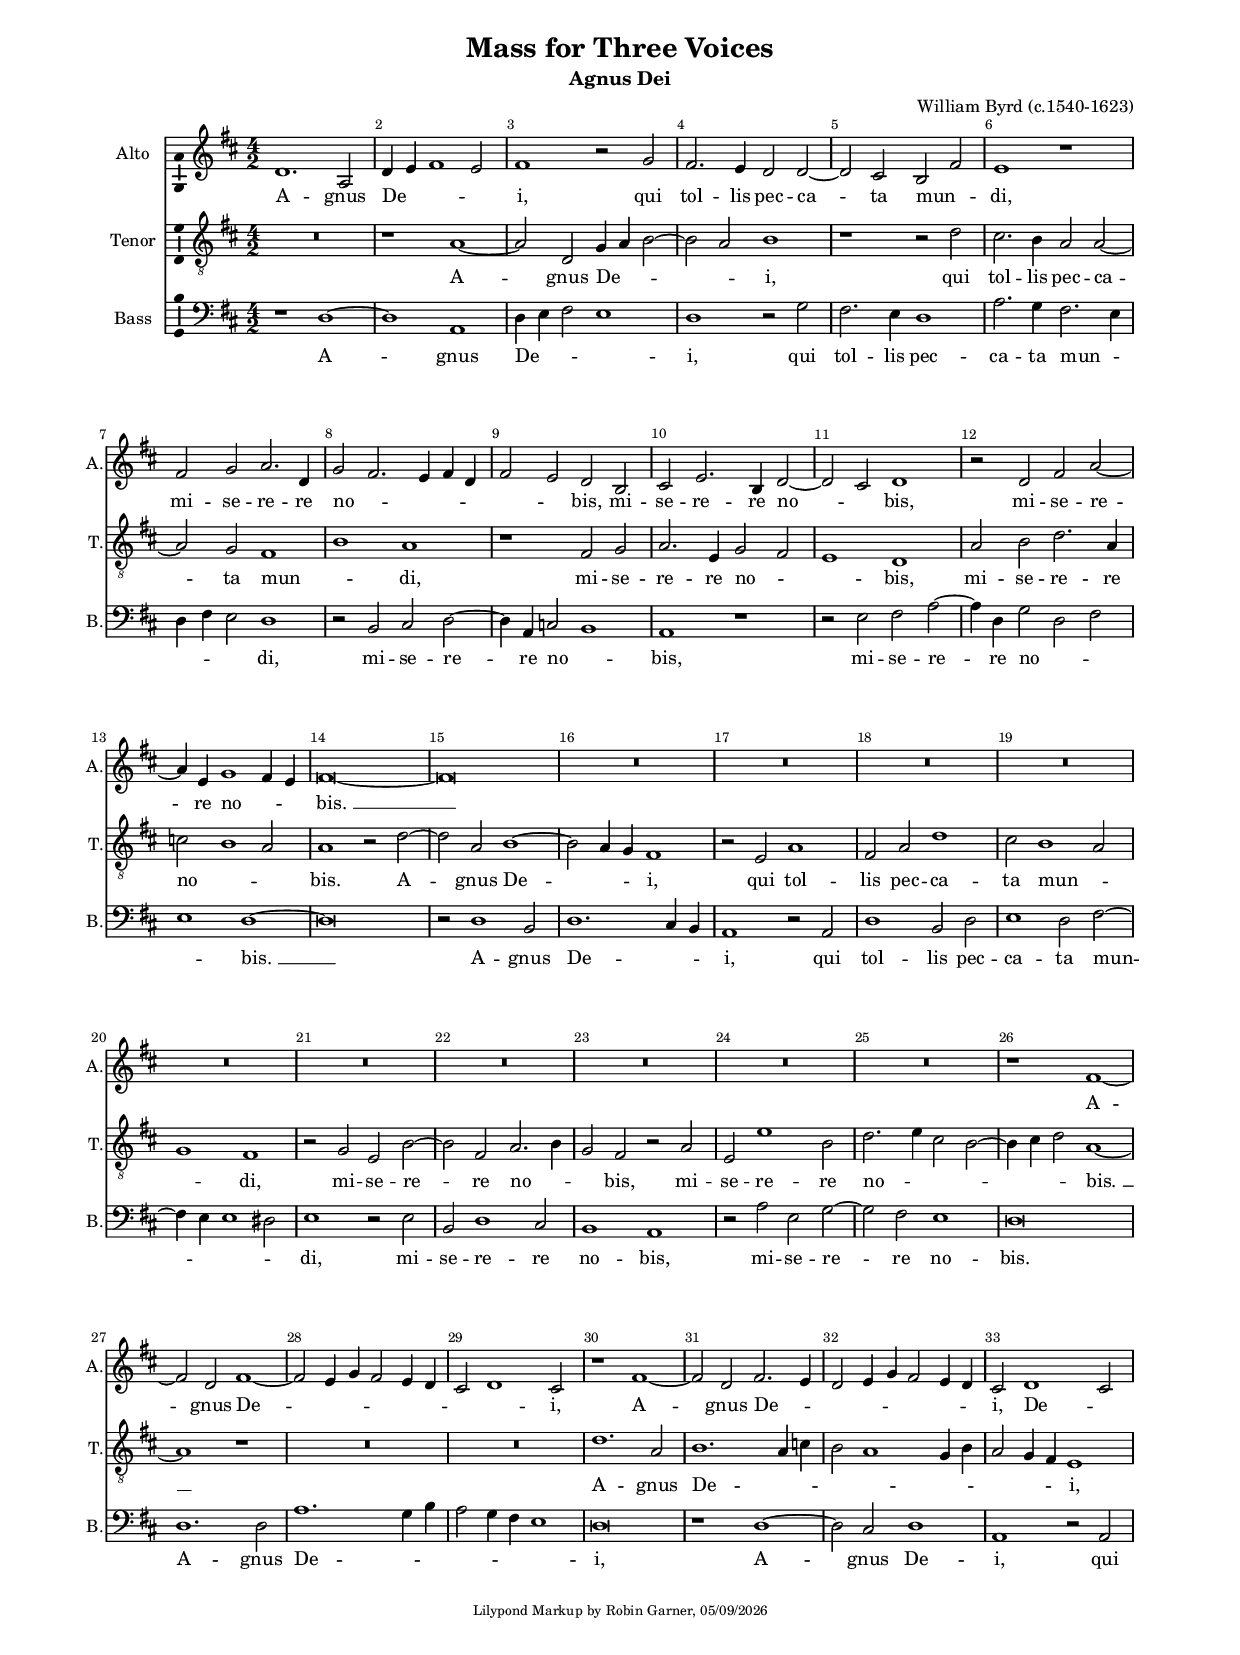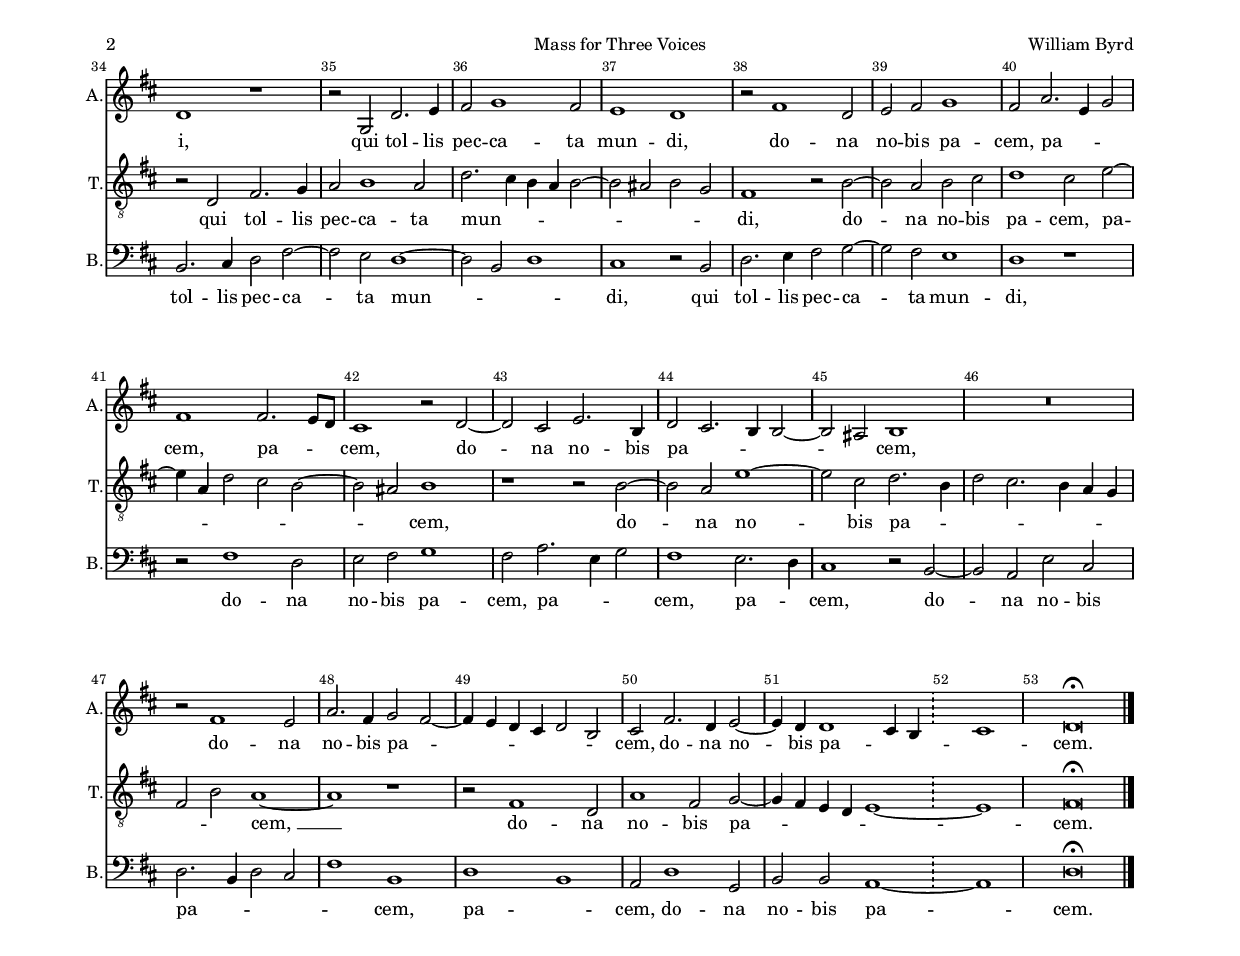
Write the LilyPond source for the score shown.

\version "2.18.2"

\include "common.ly"

agnusDeiAltoNotes =  \relative fs' {
    \clef "treble" \key d \major 
  % Permit first bar number to be printed
  \bar ""

    \time 4/2  d1. a2 | % 339
    d4 e4 fs1 e2  | \barNumberCheck #3
    fs1 r2 g2 | % 341
    fs2. e4 d2 d2 ~ | % 342
    d2 cs2 b2 fs'2 | % 343
    e1 r1 | % 344
    fs2 g2 a2. d,4 | % 345
    g2 fs2. e4 fs4 d4 | % 346
    fs2 e2 d2 b2  | % 347
    cs2 e2. b4 d2 ~ | % 348
    d2 cs2 d1 | % 349
    r2 d2 fs2 a2 ~ | \barNumberCheck #13
    a4 e4 g1 fs4 e4 | % 351
    fs\breve ~ | % 352
    fs\breve | % 353
    R1*4  | % 355
    R1*16  | % 363
    r1 fs1 ~ | % 364
    fs2 d2 fs1 ~ | % 365
    fs2 e4 g4 fs2 e4 d4 | % 366
    cs2 d1 cs2 | % 367
    r1 fs1 ~ | % 368
    fs2 d2 fs2. e4 | % 369
    d2 e4 g4 fs2 e4 d4 | \barNumberCheck #33
    cs2 d1 cs2  | % 371
    d1 r1 | % 372
    r2 g,2 d'2. e4 | % 373
    fs2 g1 fs2 | % 374
    e1 d1 | % 375
    r2 fs1 d2 | % 376
    e2 fs2 g1 | % 377
    fs2 a2. e4 g2  | % 378
    fs1 fs2. e8 [ d8 ] | % 379
    cs1 r2 d2 ~ | \barNumberCheck #43
    d2 cs2 e2. b4 | % 381
    d2 cs2. b4 b2 ~ | % 382
    b2 as2 b1 | % 383
    R1*2 | % 384
    r2 fs'1 e2  | % 385
    a2. fs4 g2 fs2 ~ | % 386
    fs4 e4 d4 cs4 d2 b2 | % 387
    cs2 fs2. d4 e2 ~ | % 388
    e4 d4 d1 cs4 b4 \bar "!"
    \once \hide Staff.TimeSignature \time 2/2  cs1 | \barNumberCheck #53
    \once \hide Staff.TimeSignature \time 4/2  d\breve ^\fermata \bar "|."
}

agnusDeiAltoLyrics = \lyricmode { 
    A -- gnus De -- _ _ _
    "i," qui tol -- lis pec -- ca -- ta mun -- _ "di," mi -- se --
    re -- re no -- _ _ _ _ _ _ "bis," mi
    -- se -- re -- re no -- _ "bis," mi -- se -- re -- re no --
    _ _ "bis. " __ A -- gnus De -- _ _ _ _
    _ _ _ "i," A -- gnus De -- _ _ _
    _ _ _ _ "i," De -- _ "i," qui tol -- lis
    pec -- ca -- ta mun -- "di," do -- na no -- bis pa -- "cem," pa --
    _ _ "cem," pa -- _ _ "cem," do -- na no -- bis pa --
    _ _ _ _ "cem," do -- na no -- bis pa -- _
    _ _ _ _ _ "cem," do -- na no -- bis pa --
    _ _ _ "cem."
}

agnusDeiTenorNotes =  \relative a {
    \clef "treble_8" \key d \major 
    \time 4/2  R\breve | % 339
    r1 a1 ~  | \barNumberCheck #3
    a2 d,2 g4 a4 b2 ~ | % 341
    b2 a2 b1 | % 342
    r1 r2 d2 | % 343
    cs2. b4 a2 a2 ~ | % 344
    a2 g2 fs1 | % 345
    b1 a1 | % 346
    r1 fs2 g2  | % 347
    a2. e4 g2 fs2 | % 348
    e1 d1 | % 349
    a'2 b2 d2. a4 | \barNumberCheck #13
    c2 b1 a2 | % 351
    a1 r2 d2 ~ | % 352
    d2 a2 b1 ~ | % 353
    b2 a4 g4 fs1 | % 354
    r2 e2 a1  | % 355
    fs2 a2 d1 | % 356
    cs2 b1 a2 | % 357
    g1 fs1 | % 358
    r2 g2 e2 b'2 ~ | % 359
    b2 fs2 a2. b4 | \barNumberCheck #23
    g2 fs2 r2 a2 | % 361
    e2 e'1 b2 | % 362
    d2. e4 cs2 b2 ~  | % 363
    b4 cs4 d2 a1 ~ | % 364
    a1 r1 | % 365
    R1*4 | % 367
    d1. a2 | % 368
    b1. a4 c4 | % 369
    b2 a1 g4 b4 | \barNumberCheck #33
    a2 g4 fs4 e1  | % 371
    r2 d2 fs2. g4 | % 372
    a2 b1 a2 | % 373
    d2. cs4 b4 a4 b2 ~ | % 374
    b2 as2 b2 g2 | % 375
    fs1 r2 b2 ~ | % 376
    b2 a2 b2 cs2 | % 377
    d1 cs2 e2 ~  | % 378
    e4 a,4 d2 cs2 b2 ~ | % 379
    b2 as2 b1 | \barNumberCheck #43
    r1 r2 b2 ~ | % 381
    b2 a2 e'1 ~ | % 382
    e2 cs2 d2. b4 | % 383
    d2 cs2. b4 a4 g4 | % 384
    fs2 b2 a1 ~  | % 385
    a1 r1 | % 386
    r2 fs1 d2 | % 387
    a'1 fs2 g2 ~ | % 388
    g4 fs4 e4 d4 e1 ~ \bar "!"
    \once \hide Staff.TimeSignature \time 2/2 e1 | \barNumberCheck #53
    \once \hide Staff.TimeSignature \time 4/2 fs\breve ^\fermata \bar "|."
}

agnusDeiTenorLyrics = \lyricmode { 
    A -- gnus De -- _ _ _
    "i," qui tol -- lis pec -- ca -- ta mun -- _ "di," mi -- se --
    re -- re no -- _ _ "bis," mi -- se -- re -- re no --
    _ _ "bis." A -- gnus De -- _ _ "i," qui tol --
    lis pec -- ca -- ta mun -- _ _ "di," mi -- se -- re -- re
    no -- _ _ "bis," mi -- se -- re -- re no -- _ _
    _ _ _ "bis. " __ A -- gnus De -- _ _ _
    _ _ _ _ _ _ "i," qui tol -- lis pec --
    ca -- ta mun -- _ _ _ _ _ _ _
    "di," do -- na no -- bis pa -- "cem," pa -- _ _ _
    _ _ "cem," do -- na no -- bis pa -- _ _ _
    _ _ _ _ _ "cem, " __ do -- na no -- bis pa
    -- _ _ _ _ "cem."
}

agnusDeiBassNotes =  \relative d {
    \clef "bass" \key d \major 
    \time 4/2  
    r1 d1 ~ | % 339
    d1 a1  | \barNumberCheck #3
    d4 e4 fs2 e1 | % 341
    d1 r2 g2 | % 342
    fs2. e4 d1 | % 343
    a'2. g4 fs2. e4 | % 344
    d4 fs4 e2 d1 | % 345
    r2 b2 cs2 d2 ~ | % 346
    d4 a4 c2 b1  | % 347
    a1 r1 | % 348
    r2 e'2 fs2 a2 ~ | % 349
    a4 d,4 g2 d2 fs2 | \barNumberCheck #13
    e1 d1 ~ | % 351
    d\breve | % 352
    r2 d1 b2 | % 353
    d1. cs4 b4 | % 354
    a1 r2 a2  | % 355
    d1 b2 d2 | % 356
    e1 d2 fs2 ~ | % 357
    fs4 e4 e1 ds2 | % 358
    e1 r2 e2 | % 359
    b2 d1 cs2 | \barNumberCheck #23
    b1 a1 | % 361
    r2 a'2 e2 g2 ~ | % 362
    g2 fs2 e1  | % 363
    d\breve | % 364
    d1. d2 | % 365
    a'1. g4 b4 | % 366
    a2 g4 fs4 e1 | % 367
    d\breve | % 368
    r1 d1 ~ | % 369
    d2 cs2 d1 | \barNumberCheck #33
    a1 r2 a2  | % 371
    b2. cs4 d2 fs2 ~ | % 372
    fs2 e2 d1 ~ | % 373
    d2 b2 d1 | % 374
    cs1 r2 b2 | % 375
    d2. e4 fs2 g2 ~ | % 376
    g2 fs2 e1 | % 377
    d1 r1  | % 378
    r2 fs1 d2 | % 379
    e2 fs2 g1 | \barNumberCheck #43
    fs2 a2. e4 g2 | % 381
    fs1 e2. d4 | % 382
    cs1 r2 b2 ~ | % 383
    b2 a2 e'2 cs2 | % 384
    d2. b4 d2 cs2  | % 385
    fs1 b,1 | % 386
    d1 b1 | % 387
    a2 d1 g,2 | % 388
    b2 b2 a1 ~ \bar "!"
    \once \hide Staff.TimeSignature \time 2/2 a1 | \barNumberCheck #53
    \once \hide Staff.TimeSignature \time 4/2 d\breve ^\fermata \bar "|."
}

agnusDeiBassLyrics = \lyricmode { 
    A -- gnus De -- _ _ _ "i," qui tol
    -- lis pec -- ca -- ta mun -- _ _ _ _ "di," mi
    -- se -- re -- re no -- _ "bis," mi -- se -- re -- re no --
    _ _ _ "bis. " __ A -- gnus De -- _ _ "i,"
    qui tol -- lis pec -- ca -- ta mun -- _ _ _ "di," mi
    -- se -- re -- re no -- "bis," mi -- se -- re -- re no -- "bis." A
    -- gnus De -- _ _ _ _ _ _ "i," A --
    gnus De -- "i," qui tol -- lis pec -- ca -- ta mun -- _ _
    "di," qui tol -- lis pec -- ca -- ta mun -- "di," do -- na no -- bis
    pa -- "cem," pa -- _ _ "cem," pa -- _ "cem," do -- na
    no -- bis pa -- _ _ _ _ "cem," pa -- _
    "cem," do -- na no -- bis pa -- "cem."
}


%
% Kyrie
%
\bookpart {
  \header { subtitle = "Agnus Dei" }
  \score {
    <<
        \new Staff <<
            \set Staff.instrumentName = "Alto"
            \set Staff.shortInstrumentName = "A."
            \context Staff << 
                \context Voice = "agnusDeiAlto" { \agnusDeiAltoNotes }
                \new Lyrics \lyricsto "agnusDeiAlto" \agnusDeiAltoLyrics
                >>
            >>
        
        \new Staff <<
            \set Staff.instrumentName = "Tenor"
            \set Staff.shortInstrumentName = "T."
            \context Staff << 
                \context Voice = "agnusDeiTenor" { \agnusDeiTenorNotes }
                \new Lyrics \lyricsto "agnusDeiTenor" \agnusDeiTenorLyrics
                >>
            >>
        
        \new Staff <<
            \set Staff.instrumentName = "Bass"
            \set Staff.shortInstrumentName = "B."
            \context Staff << 
                \context Voice = "agnusDeiBass" { \agnusDeiBassNotes }
                \new Lyrics \lyricsto "agnusDeiBass" \agnusDeiBassLyrics
                >>
            >>
        
    >>
    \layout {
      ragged-right = ##f
      %system-count = #1
      \override Score.BarNumber.break-visibility = ##(#f #t #t)
      \context {\Staff 
        \consists Ambitus_engraver 
      }
    }
  }
}
